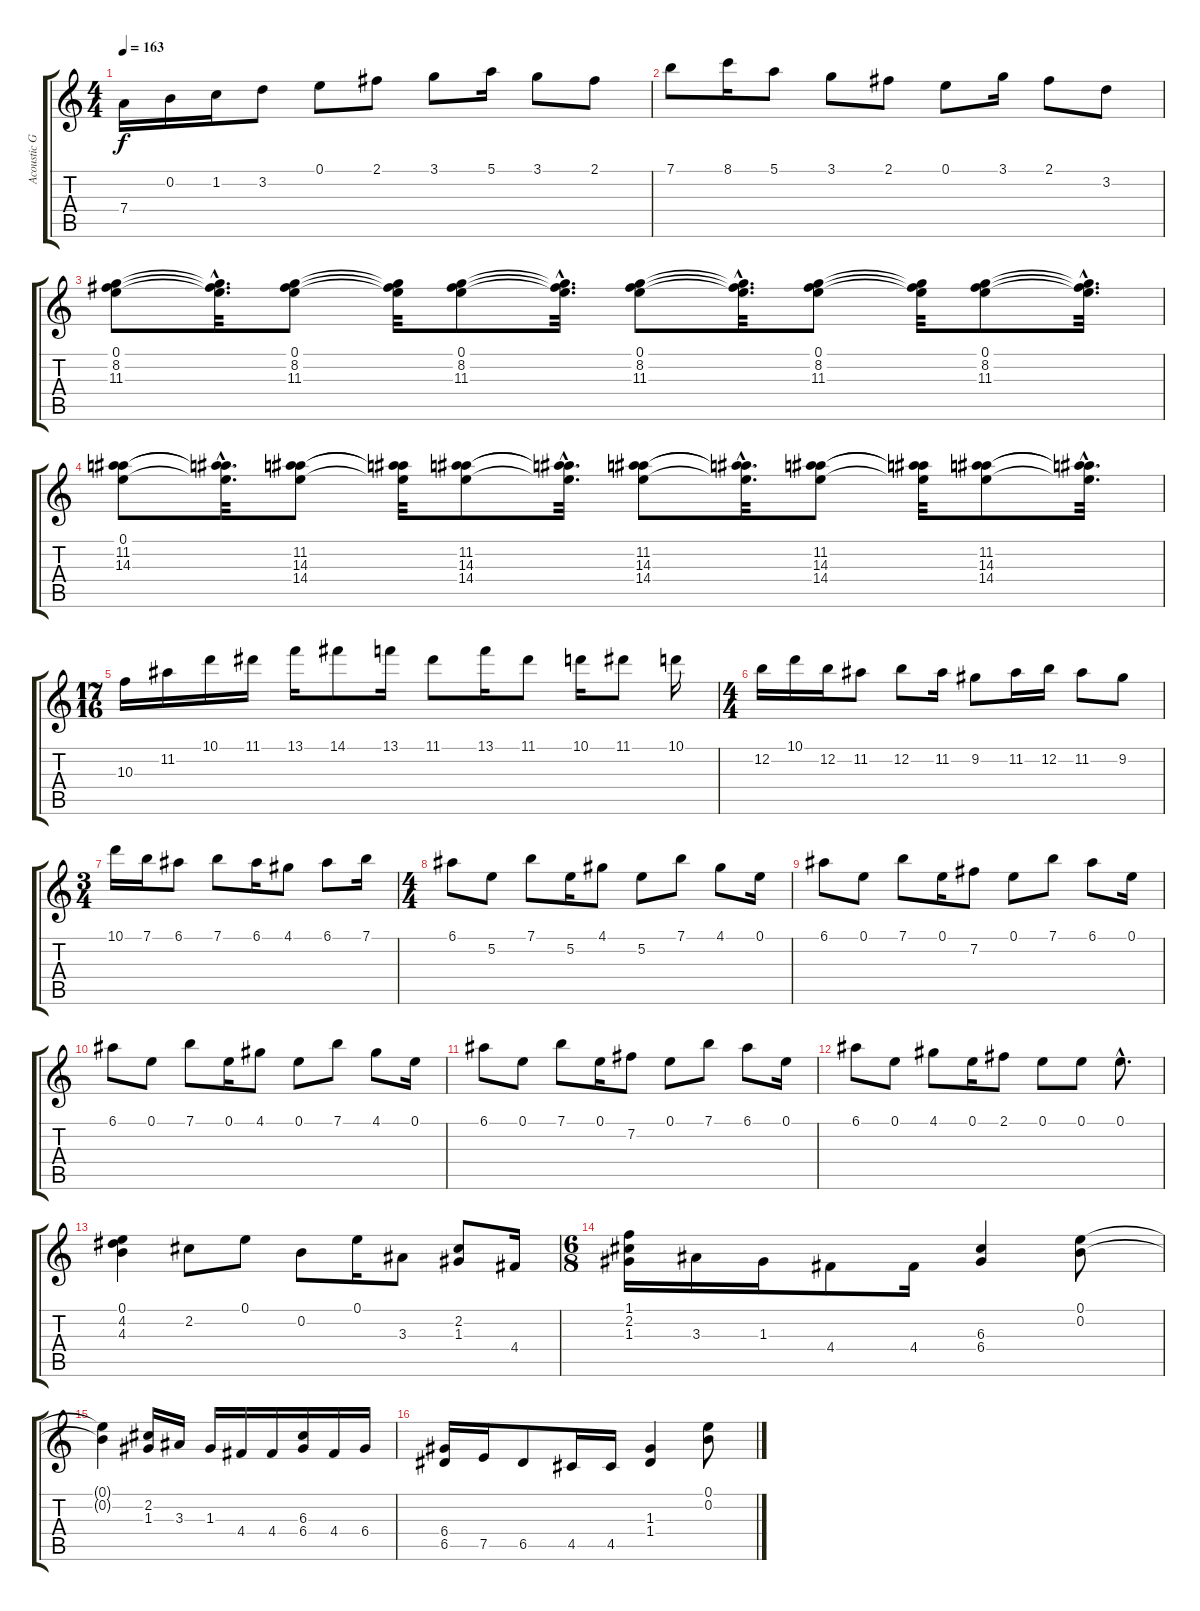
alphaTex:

\track ("Acoustic Guitar" "Acoustic G") {instrument acousticguitarsteel}
\staff {score tabs}
\tuning (E4 B3 G3 D3 A2 E2) {hide}
\ts (4 4)
\tempo 163
\clef g2
\ks c
7.4.16{dy f} 0.2.16 1.2.16 3.2.8 0.1.8 2.1.8 3.1.8 5.1.16 3.1.8 2.1.8 |
7.1.8 8.1.16 5.1.8 3.1.8 2.1.8 0.1.8 3.1.16 2.1.8 3.2.8 |
(0.1 8.2 11.3).8 (0.1{hac t} 8.2{hac t} 11.3{hac t}).32{d} (0.1 8.2 11.3).8 (0.1{t} 8.2{t} 11.3{t}).32 (0.1 8.2 11.3).8 (0.1{hac t} 8.2{hac t} 11.3{hac t}).32{d} (0.1 8.2 11.3).8 (0.1{hac t} 8.2{hac t} 11.3{hac t}).32{d} (0.1 8.2 11.3).8 (0.1{t} 8.2{t} 11.3{t}).32 (0.1 8.2 11.3).8 (0.1{hac t} 8.2{hac t} 11.3{hac t}).32{d} |
(0.1 11.2 14.3).8 (0.1{hac t} 11.2{hac t} 14.3{hac t}).32{d} (11.2 14.3 14.4).8 (11.2{t} 14.3{t} 14.4{t}).32 (11.2 14.3 14.4).8 (11.2{hac t} 14.3{hac t} 14.4{hac t}).32{d} (11.2 14.3 14.4).8 (11.2{hac t} 14.3{hac t} 14.4{hac t}).32{d} (11.2 14.3 14.4).8 (11.2{t} 14.3{t} 14.4{t}).32 (11.2 14.3 14.4).8 (11.2{hac t} 14.3{hac t} 14.4{hac t}).32{d} |
\ts (17 16)
10.3.16 11.2.16 10.1.16 11.1.16 13.1.16 14.1.8 13.1.16 11.1.8 13.1.16 11.1.8 10.1.16 11.1.8 10.1.16 |
\ts (4 4)
12.2.16 10.1.16 12.2.16 11.2.8 12.2.8 11.2.16 9.2.8 11.2.16 12.2.16 11.2.8 9.2.8 |
\ts (3 4)
10.1.16 7.1.16 6.1.8 7.1.8 6.1.16 4.1.8 6.1.8 7.1.16 |
\ts (4 4)
6.1.8 5.2.8 7.1.8 5.2.16 4.1.8 5.2.8 7.1.8 4.1.8 0.1.16 |
6.1.8 0.1.8 7.1.8 0.1.16 7.2.8 0.1.8 7.1.8 6.1.8 0.1.16 |
6.1.8 0.1.8 7.1.8 0.1.16 4.1.8 0.1.8 7.1.8 4.1.8 0.1.16 |
6.1.8 0.1.8 7.1.8 0.1.16 7.2.8 0.1.8 7.1.8 6.1.8 0.1.16 |
6.1.8 0.1.8 4.1.8 0.1.16 2.1.8 0.1.8 0.1.8 0.1{hac}.8{d} |
(0.1 4.2 4.3).4 2.2.8 0.1.8 0.2.8 0.1.16 3.3.8 (2.2 1.3).8 4.4.16 |
\ts (6 8)
(1.1 2.2 1.3).16 3.3.16 1.3.16 4.4.8 4.4.16 (6.3 6.4).4 (0.1 0.2).8 |
(0.1{t} 0.2{t}).4 (2.2 1.3).16 3.3.16 1.3.16 4.4.16 4.4.16 (6.3 6.4).16 4.4.16 6.4.16 |
(6.4 6.5).16 7.5.16 6.5.8 4.5.16 4.5.16 (1.3 1.4).4 (0.1 0.2).8
